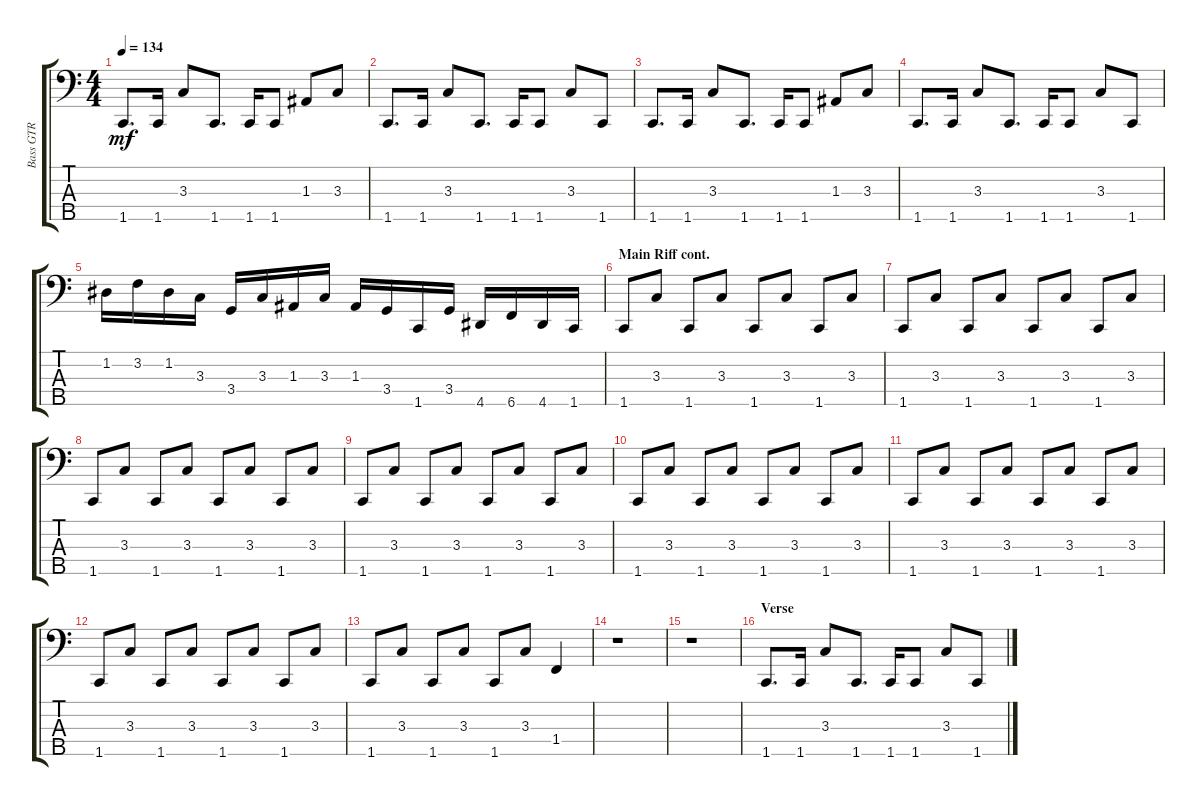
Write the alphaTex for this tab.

\track ("Bass GTR" "Bass GTR") {instrument electricbassfinger}
\staff {score tabs}
\tuning (G2 D2 A1 E1 B0) {hide}
\ts (4 4)
\tempo 134
\clef f4
\ks aminor
1.5.8{d dy mf} 1.5.16 3.3.8 1.5.8{d} 1.5.16 1.5.8 1.3.8 3.3.8 |
1.5.8{d} 1.5.16 3.3.8 1.5.8{d} 1.5.16 1.5.8 3.3.8 1.5.8 |
1.5.8{d} 1.5.16 3.3.8 1.5.8{d} 1.5.16 1.5.8 1.3.8 3.3.8 |
1.5.8{d} 1.5.16 3.3.8 1.5.8{d} 1.5.16 1.5.8 3.3.8 1.5.8 |
1.2.16 3.2.16 1.2.16 3.3.16 3.4.16 3.3.16 1.3.16 3.3.16 1.3.16 3.4.16 1.5.16 3.4.16 4.5.16 6.5.16 4.5.16 1.5.16 |
\section ("" "Main Riff cont.")
1.5.8 3.3.8 1.5.8 3.3.8 1.5.8 3.3.8 1.5.8 3.3.8 |
1.5.8 3.3.8 1.5.8 3.3.8 1.5.8 3.3.8 1.5.8 3.3.8 |
1.5.8 3.3.8 1.5.8 3.3.8 1.5.8 3.3.8 1.5.8 3.3.8 |
1.5.8 3.3.8 1.5.8 3.3.8 1.5.8 3.3.8 1.5.8 3.3.8 |
1.5.8 3.3.8 1.5.8 3.3.8 1.5.8 3.3.8 1.5.8 3.3.8 |
1.5.8 3.3.8 1.5.8 3.3.8 1.5.8 3.3.8 1.5.8 3.3.8 |
1.5.8 3.3.8 1.5.8 3.3.8 1.5.8 3.3.8 1.5.8 3.3.8 |
1.5.8 3.3.8 1.5.8 3.3.8 1.5.8 3.3.8 1.4.4 |
r.1 |
r.1 |
\section ("" "Verse")
1.5.8{d} 1.5.16 3.3.8 1.5.8{d} 1.5.16 1.5.8 3.3.8 1.5.8
